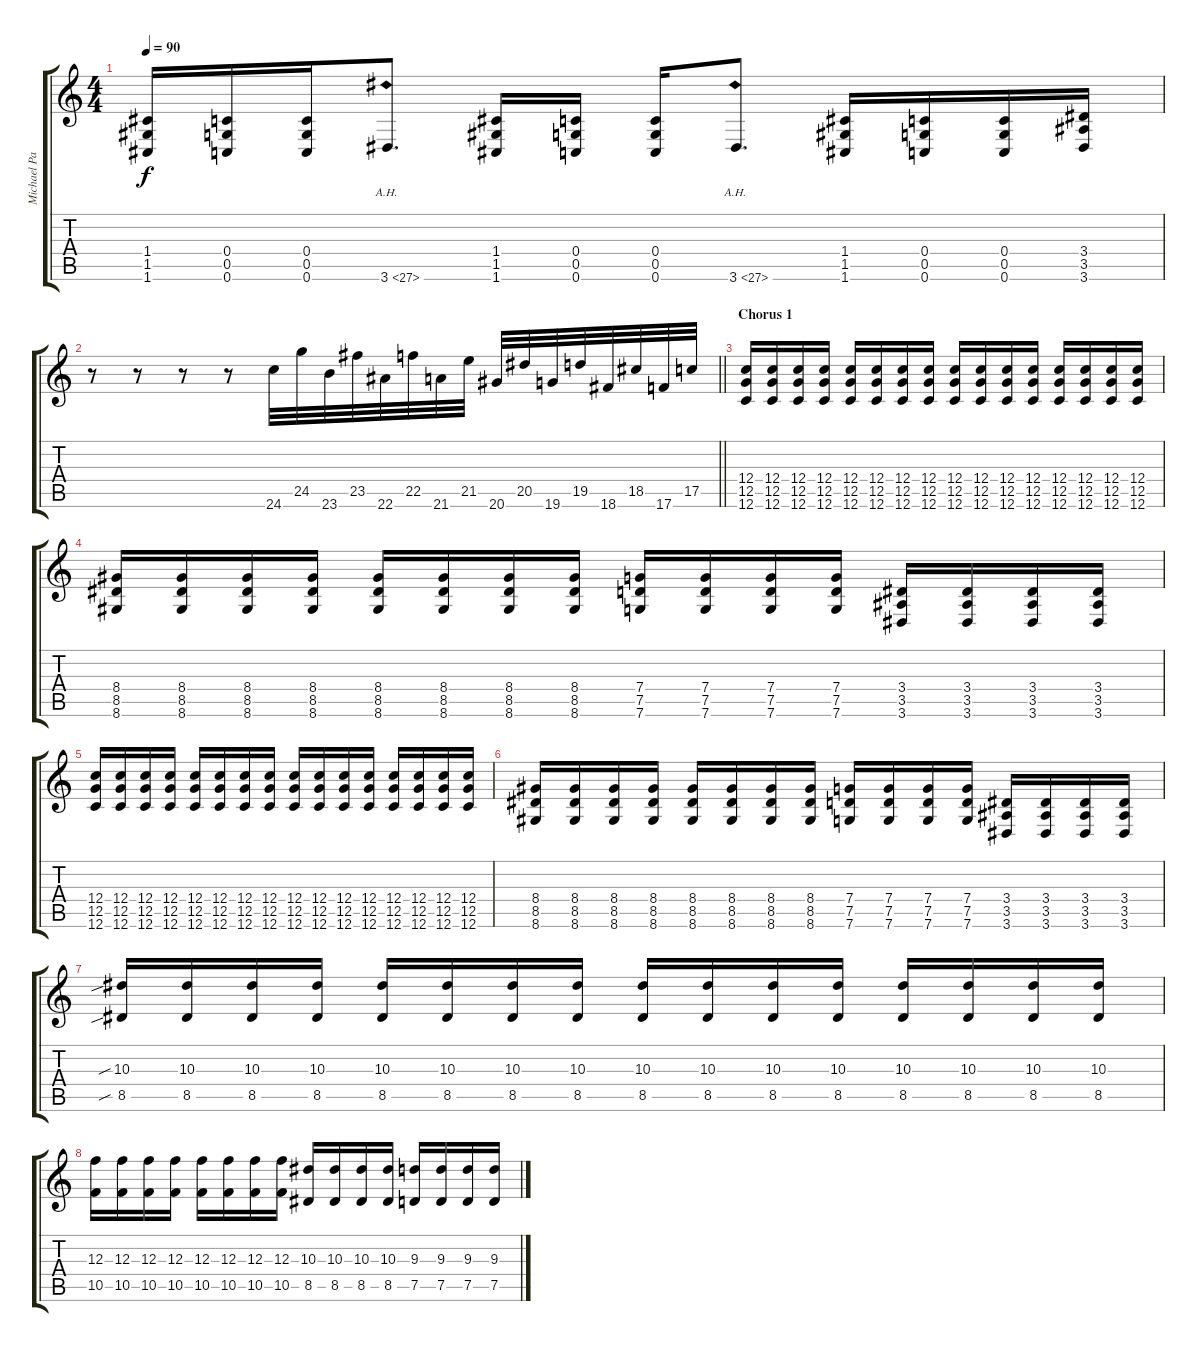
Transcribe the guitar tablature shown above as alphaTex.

\track ("Michael Padget" "Michael Pa") {instrument distortionguitar}
\staff {score tabs}
\tuning (D4 A3 F3 C3 G2 C2) {hide}
\ts (4 4)
\tempo 90
\clef g2
\ks c
(1.4 1.5 1.6).16{dy f} (0.4 0.5 0.6).16 (0.4 0.5 0.6).16 3.6{ah 24}.8{d} (1.4 1.5 1.6).16 (0.4 0.5 0.6).16 (0.4 0.5 0.6).16 3.6{ah 24}.8{d} (1.4 1.5 1.6).16 (0.4 0.5 0.6).16 (0.4 0.5 0.6).16 (3.4 3.5 3.6).16 |
\barLineRight lightlight
r.8 r.8 r.8 r.8 24.6.32{instrument guitarfretnoise} 24.5.32 23.6.32 23.5.32 22.6.32 22.5.32 21.6.32 21.5.32 20.6.32 20.5.32 19.6.32 19.5.32 18.6.32 18.5.32 17.6.32 17.5.32 |
\section ("" "Chorus 1")
(12.4 12.5 12.6).16 (12.4 12.5 12.6).16 (12.4 12.5 12.6).16 (12.4 12.5 12.6).16 (12.4 12.5 12.6).16 (12.4 12.5 12.6).16 (12.4 12.5 12.6).16 (12.4 12.5 12.6).16 (12.4 12.5 12.6).16 (12.4 12.5 12.6).16 (12.4 12.5 12.6).16 (12.4 12.5 12.6).16 (12.4 12.5 12.6).16 (12.4 12.5 12.6).16 (12.4 12.5 12.6).16 (12.4 12.5 12.6).16 |
(8.4 8.5 8.6).16 (8.4 8.5 8.6).16 (8.4 8.5 8.6).16 (8.4 8.5 8.6).16 (8.4 8.5 8.6).16 (8.4 8.5 8.6).16 (8.4 8.5 8.6).16 (8.4 8.5 8.6).16 (7.4 7.5 7.6).16 (7.4 7.5 7.6).16 (7.4 7.5 7.6).16 (7.4 7.5 7.6).16 (3.4 3.5 3.6).16 (3.4 3.5 3.6).16 (3.4 3.5 3.6).16 (3.4 3.5 3.6).16 |
(12.4 12.5 12.6).16 (12.4 12.5 12.6).16 (12.4 12.5 12.6).16 (12.4 12.5 12.6).16 (12.4 12.5 12.6).16 (12.4 12.5 12.6).16 (12.4 12.5 12.6).16 (12.4 12.5 12.6).16 (12.4 12.5 12.6).16 (12.4 12.5 12.6).16 (12.4 12.5 12.6).16 (12.4 12.5 12.6).16 (12.4 12.5 12.6).16 (12.4 12.5 12.6).16 (12.4 12.5 12.6).16 (12.4 12.5 12.6).16 |
(8.4 8.5 8.6).16 (8.4 8.5 8.6).16 (8.4 8.5 8.6).16 (8.4 8.5 8.6).16 (8.4 8.5 8.6).16 (8.4 8.5 8.6).16 (8.4 8.5 8.6).16 (8.4 8.5 8.6).16 (7.4 7.5 7.6).16 (7.4 7.5 7.6).16 (7.4 7.5 7.6).16 (7.4 7.5 7.6).16 (3.4 3.5 3.6).16 (3.4 3.5 3.6).16 (3.4 3.5 3.6).16 (3.4 3.5 3.6).16 |
(10.3{sib} 8.5{sib}).16{instrument distortionguitar} (10.3 8.5).16 (10.3 8.5).16 (10.3 8.5).16 (10.3 8.5).16 (10.3 8.5).16 (10.3 8.5).16 (10.3 8.5).16 (10.3 8.5).16 (10.3 8.5).16 (10.3 8.5).16 (10.3 8.5).16 (10.3 8.5).16 (10.3 8.5).16 (10.3 8.5).16 (10.3 8.5).16 |
(12.3 10.5).16 (12.3 10.5).16 (12.3 10.5).16 (12.3 10.5).16 (12.3 10.5).16 (12.3 10.5).16 (12.3 10.5).16 (12.3 10.5).16 (10.3 8.5).16 (10.3 8.5).16 (10.3 8.5).16 (10.3 8.5).16 (9.3 7.5).16 (9.3 7.5).16 (9.3 7.5).16 (9.3 7.5).16
